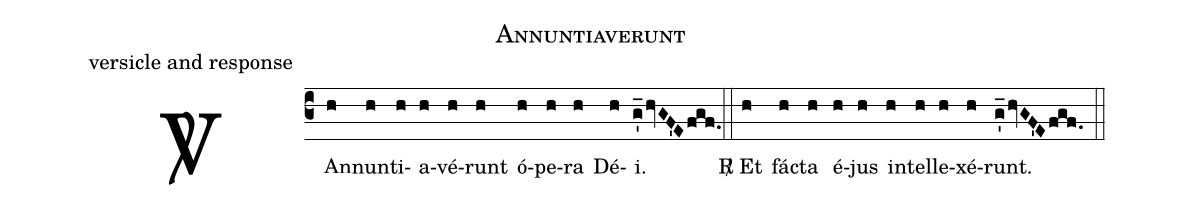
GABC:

name: Annuntiaverunt;
office-part: versicle and response;
def-m1:\ifx\vrlinebreak\undefined\else;
def-m2:\fi;
%%
% The syntax in this part is called gabc. Please refer to http://home.gna.org/gregorio/gabc/#basis

(c3)<sp>V/</sp>~An(h)nun(h)ti(h)a(h)vé(h)runt(h) ó(h)pe(h)ra(h) Dé(h)i.(g'_hvGF'Efgf.) (::[em1]Z[em2])
<sp>R/</sp>~Et(h) fá(h)cta(h) é(h)jus(h) in(h)tel(h)le(h)xé(h)runt.(g'_hvGF'Efgf.) (::)
